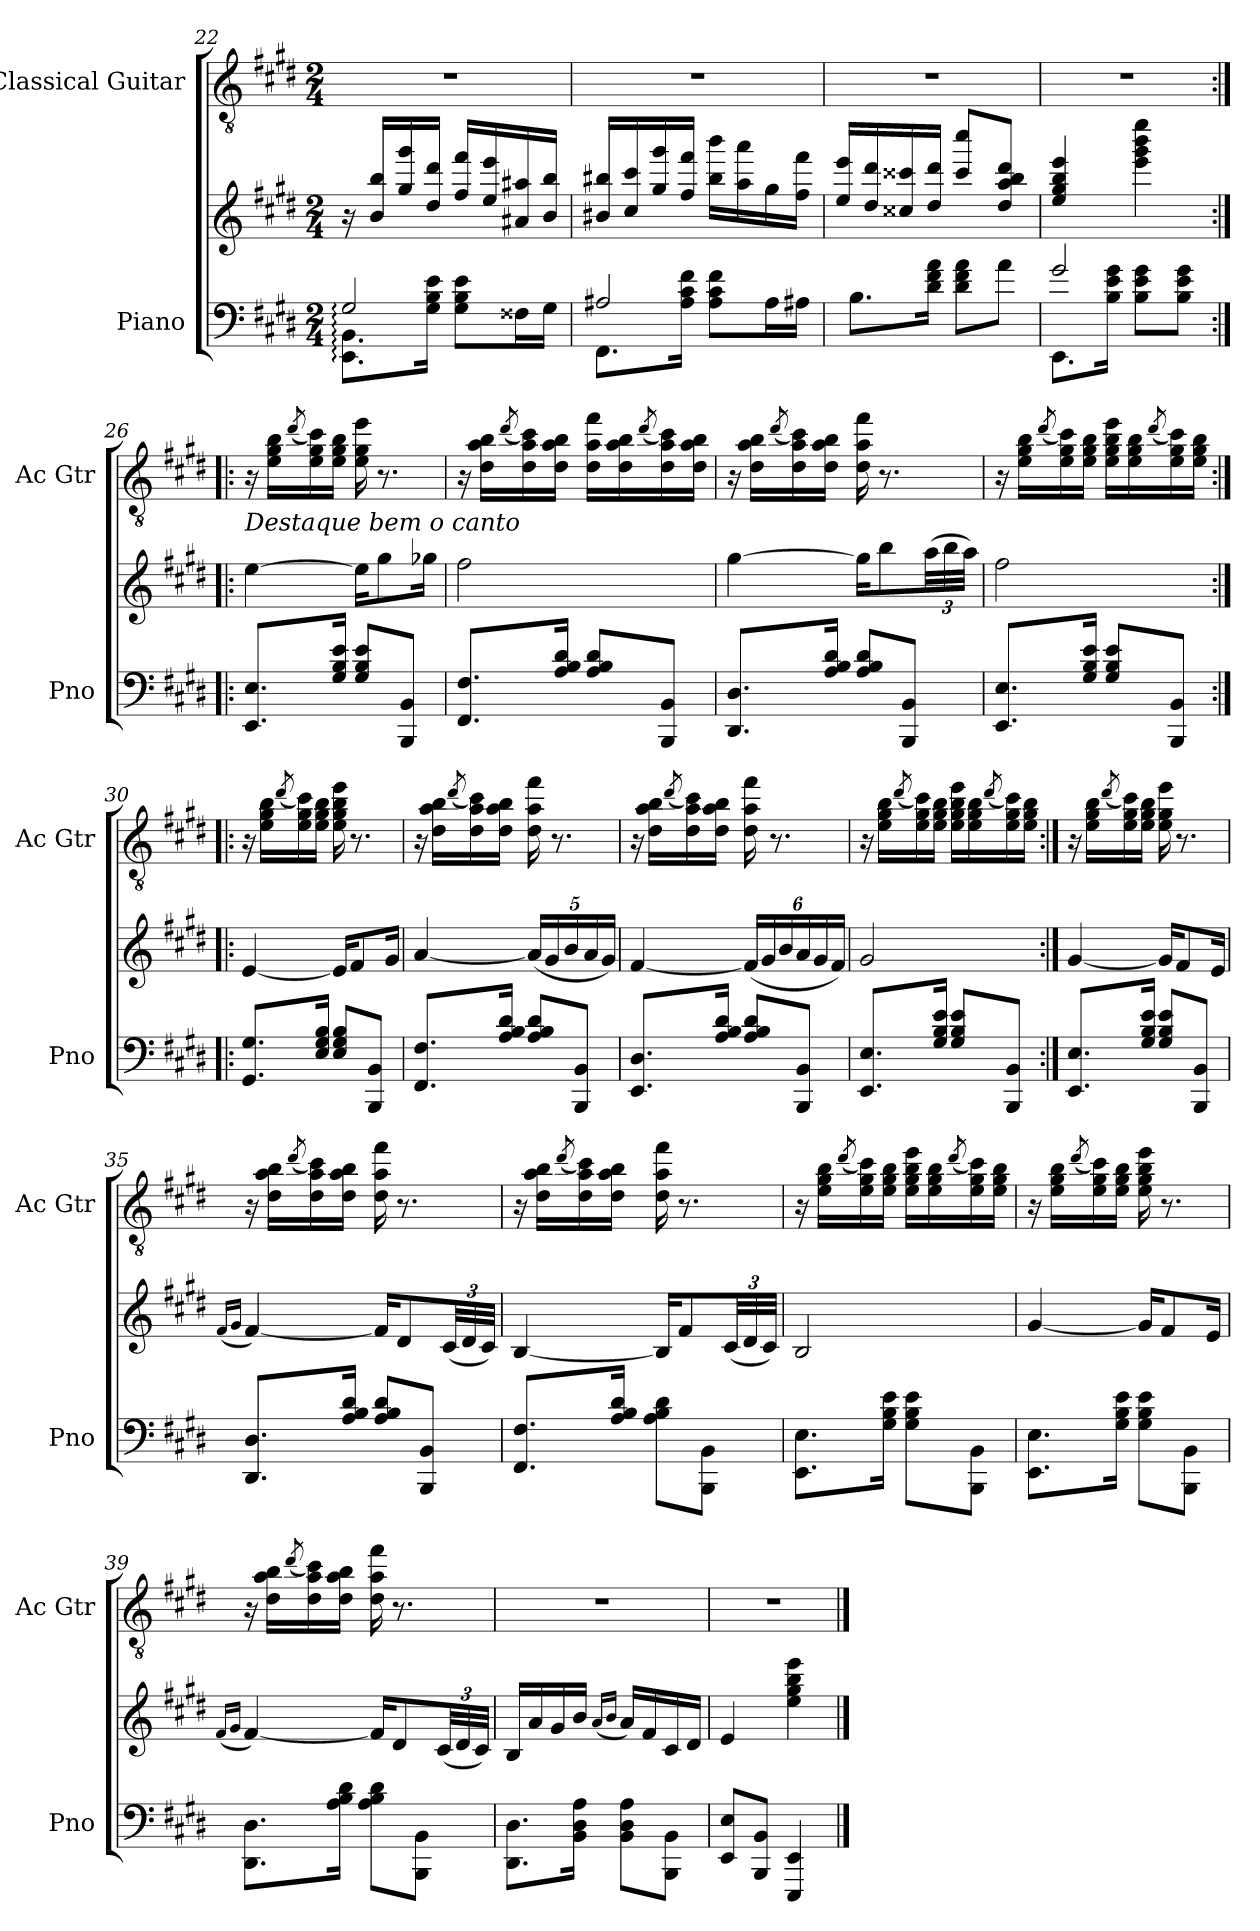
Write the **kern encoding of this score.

**kern	**kern	**kern
*part2	*part2	*part1
*staff3	*staff2	*staff1
*I"Piano	*	*I"Classical Guitar
*I'Pno	*	*I'Ac Gtr
!!LO:LB:g=z
*clefF4	*clefG2	*clefGv2
*k[f#c#g#d#]	*k[f#c#g#d#]	*k[f#c#g#d#]
*M2/4	*M2/4	*M2/4
=22	=22	=22
*^	*	*
2G#:/	8.EE\: 8.BB\:L	16r	2r
.	.	16b/ 16bb/LL	.
.	.	16gg#/ 16ggg#/	.
.	16G#\ 16B\ 16e\Jk	16dd#/ 16ddd#/JJ	.
.	8G#\ 8B\ 8e\L	16ff#/ 16fff#/LL	.
.	.	16ee/ 16eee/	.
.	16F##X\L	16a#X/ 16aa#X/	.
.	16G#\JJ	16b/ 16bb/JJ	.
=23	=23	=23	=23
2A#X/	8.FF#\L	16b#X/ 16bb#X/LL	2r
.	.	16cc#/ 16ccc#/	.
.	.	16gg#/ 16ggg#/	.
.	16A#\ 16c#\ 16f#\Jk	16ff#/ 16fff#/JJ	.
.	8A#\ 8c#\ 8f#\L	16bb#\ 16bbb\LL	.
.	.	16aa\ 16aaa\	.
.	16A#\L	16gg#\	.
.	16A#X\JJ	16ff#\ 16fff#\JJ	.
=24	=24	=24	=24
2B/yy	8.B\L	16ee/ 16eee/LL	2r
.	.	16dd#/ 16ddd#/	.
.	.	16cc##X/ 16ccc##X/	.
.	16d#\ 16f#\ 16a\Jk	16dd#/ 16ddd#/JJ	.
.	8d#\ 8f#\ 8a\L	8ccc##/ 8cccc#/L	.
.	8a\J	8dd#/ 8aa/ 8bb/ 8ddd#/J	.
=25	=25	=25	=25
2g#/	8.EE\L	4ee/ 4gg#/ 4bb/ 4eee/	2r
.	16B\ 16e\ 16g#\Jk	.	.
.	8B\ 8e\ 8g#\L	4eee\ 4ggg#\ 4bbb\ 4eeee\	.
.	8B\ 8e\ 8g#\J	.	.
!!LO:PB:g=z
=26:|!|:	=26:|!|:	=26:|!|:	=26:|!|:
!	!	!LO:TX:a:i:t=Destaque bem o canto	!
*v	*v	*	*
8.EE/ 8.E/L	[4ee\	16r
.	.	16e\ 16g#\ 16b\LL
.	.	(>8qdd#/
.	.	16e\ 16g#\ 16cc#\)
16G#/ 16B/ 16e/Jk	.	16e\ 16g#\ 16b\JJ
8G#/ 8B/ 8e/L	16ee\KL]	16e\ 16g#\ 16ee\
.	8gg#\	8.r
8BBB/ 8BB/J	.	.
.	16gg-X\Jk	.
=27	=27	=27
8.FF#/ 8.F#/L	2ff#\	16r
.	.	16d#\ 16a\ 16b\LL
.	.	(>8qdd#/
.	.	16d#\ 16a\ 16cc#\)
16A/ 16B/ 16d#/Jk	.	16d#\ 16a\ 16b\JJ
8A/ 8B/ 8d#/L	.	16d#\ 16a\ 16ff#\LL
.	.	16d#\ 16a\ 16b\
.	.	(>8qdd#/
8BBB/ 8BB/J	.	16d#\ 16a\ 16cc#\)
.	.	16d#\ 16a\ 16b\JJ
=28	=28	=28
8.DD#/ 8.D#/L	[4gg#\	16r
.	.	16d#\ 16a\ 16b\LL
.	.	(>8qdd#/
.	.	16d#\ 16a\ 16cc#\)
16A/ 16B/ 16d#/Jk	.	16d#\ 16a\ 16b\JJ
8A/ 8B/ 8d#/L	16gg#\KL]	16d#\ 16a\ 16ff#\
.	8bb\	8.r
8BBB/ 8BB/J	.	.
*	*Xbrackettup	*
.	(>48aa\LL	.
.	48bb\	.
.	48aa\JJJ)	.
=29	=29	=29
8.EE/ 8.E/L	2ff#\	16r
.	.	16e\ 16g#\ 16b\LL
.	.	(>8qdd#/
.	.	16e\ 16g#\ 16cc#\)
16G#/ 16B/ 16e/Jk	.	16e\ 16g#\ 16b\JJ
8G#/ 8B/ 8e/L	.	16e\ 16g#\ 16b\ 16ee\LL
.	.	16e\ 16g#\ 16b\
.	.	(>8qdd#/
8BBB/ 8BB/J	.	16e\ 16g#\ 16cc#\)
.	.	16e\ 16g#\ 16b\JJ
!!LO:LB:g=z
=30:|!|:	=30:|!|:	=30:|!|:
8.GG#/ 8.G#/L	[4e/	16r
.	.	16e\ 16g#\ 16b\LL
.	.	(>8qdd#/
.	.	16e\ 16g#\ 16cc#\)
16E/ 16G#/ 16B/Jk	.	16e\ 16g#\ 16b\JJ
8E/ 8G#/ 8B/L	16e/KL]	16e\ 16g#\ 16b\ 16ee\
.	8f#/	8.r
8BBB/ 8BB/J	.	.
.	16g#/Jk	.
=31	=31	=31
8.FF#/ 8.F#/L	[4a/	16r
.	.	16d#\ 16a\ 16b\LL
.	.	(>8qdd#/
.	.	16d#\ 16a\ 16cc#\)
16A/ 16B/ 16d#/Jk	.	16d#\ 16a\ 16b\JJ
8A/ 8B/ 8d#/L	(<20a/LL]	16d#\ 16a\ 16ff#\
.	20g#/	.
.	.	8.r
.	20b/	.
8BBB/ 8BB/J	.	.
.	20a/	.
.	20g#/JJ)	.
=32	=32	=32
8.EE/ 8.D#/L	[4f#/	16r
.	.	16d#\ 16a\ 16b\LL
.	.	(>8qdd#/
.	.	16d#\ 16a\ 16cc#\)
16A/ 16B/ 16d#/Jk	.	16d#\ 16a\ 16b\JJ
8A/ 8B/ 8d#/L	(<24f#/LL]	16d#\ 16a\ 16ff#\
.	24g#/	.
.	.	8.r
.	24b/	.
8BBB/ 8BB/J	24a/	.
.	24g#/	.
.	24f#/JJ)	.
=33	=33	=33
8.EE/ 8.E/L	2g#/	16r
.	.	16e\ 16g#\ 16b\LL
.	.	(>8qdd#/
.	.	16e\ 16g#\ 16cc#\)
16G#/ 16B/ 16e/Jk	.	16e\ 16g#\ 16b\JJ
8G#/ 8B/ 8e/L	.	16e\ 16g#\ 16b\ 16ee\LL
.	.	16e\ 16g#\ 16b\
.	.	(>8qdd#/
8BBB/ 8BB/J	.	16e\ 16g#\ 16cc#\)
.	.	16e\ 16g#\ 16b\JJ
!!LO:LB:g=z
=34:|!	=34:|!	=34:|!
8.EE/ 8.E/L	[4g#/	16r
.	.	16e\ 16g#\ 16b\LL
.	.	(>8qdd#/
.	.	16e\ 16g#\ 16cc#\)
16G#/ 16B/ 16e/Jk	.	16e\ 16g#\ 16b\JJ
8G#/ 8B/ 8e/L	16g#/KL]	16e\ 16g#\ 16ee\
.	8f#/	8.r
8BBB/ 8BB/J	.	.
.	16e/Jk	.
=35	=35	=35
.	(<16qf#/LL	.
.	16qg#/JJ	.
8.DD#/ 8.D#/L	[4f#/)	16r
.	.	16d#\ 16a\ 16b\LL
.	.	(>8qdd#/
.	.	16d#\ 16a\ 16cc#\)
16A/ 16B/ 16d#/Jk	.	16d#\ 16a\ 16b\JJ
8A/ 8B/ 8d#/L	16f#/KL]	16d#\ 16a\ 16ff#\
.	8d#/	8.r
8BBB/ 8BB/J	.	.
.	(<48c#/LL	.
.	48d#/	.
.	48c#/JJJ)	.
=36	=36	=36
8.FF#/ 8.F#/L	[4B/	16r
.	.	16d#\ 16a\ 16b\LL
.	.	(>8qdd#/
.	.	16d#\ 16a\ 16cc#\)
16A/ 16B/ 16d#/Jk	.	16d#\ 16a\ 16b\JJ
8A\ 8B\ 8d#\L	16B/KL]	16d#\ 16a\ 16ff#\
.	8f#/	8.r
8BBB\ 8BB\J	.	.
.	(<48c#/LL	.
.	48d#/	.
.	48c#/JJJ)	.
=37	=37	=37
8.EE\ 8.E\L	2B/	16r
.	.	16e\ 16g#\ 16b\LL
.	.	(>8qdd#/
.	.	16e\ 16g#\ 16cc#\)
16G#\ 16B\ 16e\Jk	.	16e\ 16g#\ 16b\JJ
8G#\ 8B\ 8e\L	.	16e\ 16g#\ 16b\ 16ee\LL
.	.	16e\ 16g#\ 16b\
.	.	(>8qdd#/
8BBB\ 8BB\J	.	16e\ 16g#\ 16cc#\)
.	.	16e\ 16g#\ 16b\JJ
!!LO:LB:g=z
=38	=38	=38
8.EE\ 8.E\L	[4g#/	16r
.	.	16e\ 16g#\ 16b\LL
.	.	(>8qdd#/
.	.	16e\ 16g#\ 16cc#\)
16G#\ 16B\ 16e\Jk	.	16e\ 16g#\ 16b\JJ
8G#\ 8B\ 8e\L	16g#/KL]	16e\ 16g#\ 16b\ 16ee\
.	8f#/	8.r
8BBB\ 8BB\J	.	.
.	16e/Jk	.
=39	=39	=39
.	(<16qf#/LL	.
.	16qg#/JJ	.
8.DD#\ 8.D#\L	[4f#/)	16r
.	.	16d#\ 16a\ 16b\LL
.	.	(>8qdd#/
.	.	16d#\ 16a\ 16cc#\)
16A\ 16B\ 16d#\Jk	.	16d#\ 16a\ 16b\JJ
8A\ 8B\ 8d#\L	16f#/KL]	16d#\ 16a\ 16ff#\
.	8d#/	8.r
8BBB\ 8BB\J	.	.
.	(<48c#/LL	.
.	48d#/	.
.	48c#/JJJ)	.
=40	=40	=40
8.DD#\ 8.D#\L	16B/LL	2r
.	16a/	.
.	16g#/	.
16BB\ 16D#\ 16A\Jk	16b/JJ	.
.	(<16qa/LL	.
.	16qb/JJ	.
8BB\ 8D#\ 8A\L	16a/LL)	.
.	16f#/	.
8BBB\ 8BB\J	16c#/	.
.	16d#/JJ	.
=41	=41	=41
8EE/ 8E/L	4e/	2r
8BBB/ 8BB/J	.	.
4EEE/ 4EE/	4ee\ 4gg#\ 4bb\ 4eee\	.
==	==	==
*-	*-	*-
